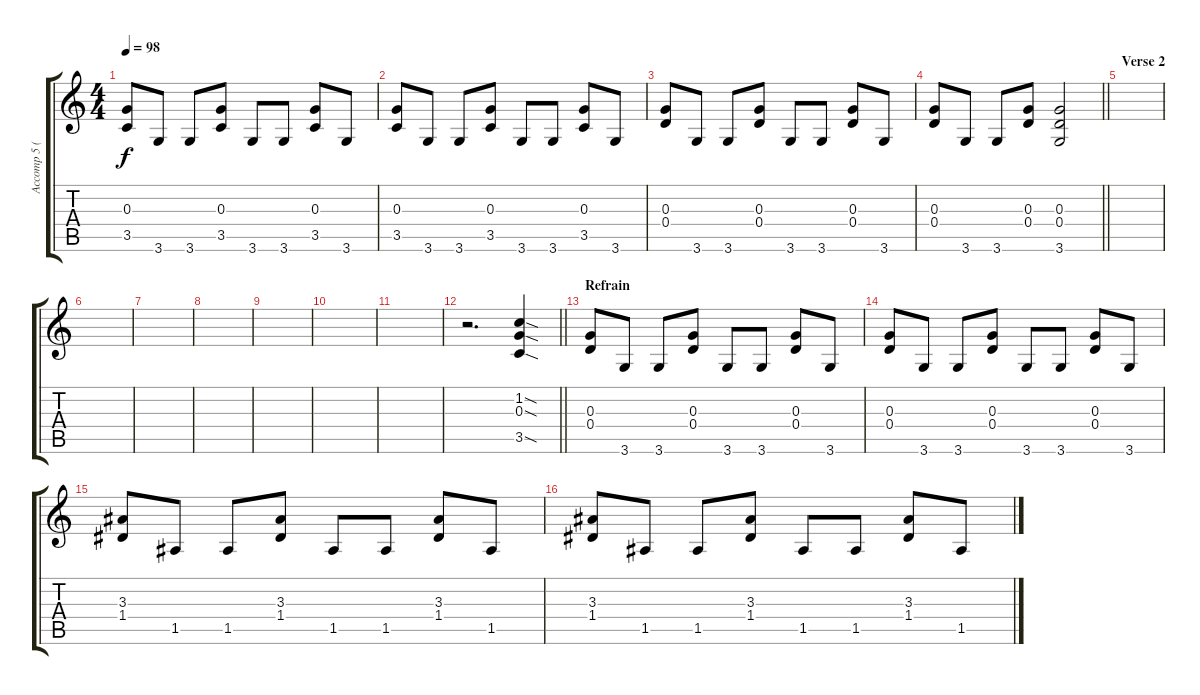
\track ("Accomp 5 (DstGuitar)" "Accomp 5 (") {instrument distortionguitar}
\staff {score tabs}
\tuning (E4 B3 G3 D3 A2 E2) {hide}
\ts (4 4)
\tempo 98
\clef g2
\ks c
(0.3 3.5).8{dy f} 3.6.8 3.6.8 (0.3 3.5).8 3.6.8 3.6.8 (0.3 3.5).8 3.6.8 |
(0.3 3.5).8 3.6.8 3.6.8 (0.3 3.5).8 3.6.8 3.6.8 (0.3 3.5).8 3.6.8 |
(0.3 0.4).8 3.6.8 3.6.8 (0.3 0.4).8 3.6.8 3.6.8 (0.3 0.4).8 3.6.8 |
\barLineRight lightlight
(0.3 0.4).8 3.6.8 3.6.8 (0.3 0.4).8 (0.3 0.4 3.6).2 |
\section ("" "Verse 2")
|
|
|
|
|
|
|
\barLineRight lightlight
r.2{d volume 15} (1.2{sod} 0.3{sod} 3.5{sod}).4 |
\section ("" "Refrain")
(0.3 0.4).8 3.6.8 3.6.8 (0.3 0.4).8 3.6.8 3.6.8 (0.3 0.4).8 3.6.8 |
(0.3 0.4).8 3.6.8 3.6.8 (0.3 0.4).8 3.6.8 3.6.8 (0.3 0.4).8 3.6.8 |
(3.3 1.4).8 1.5.8 1.5.8 (3.3 1.4).8 1.5.8 1.5.8 (3.3 1.4).8 1.5.8 |
(3.3 1.4).8 1.5.8 1.5.8 (3.3 1.4).8 1.5.8 1.5.8 (3.3 1.4).8 1.5.8
